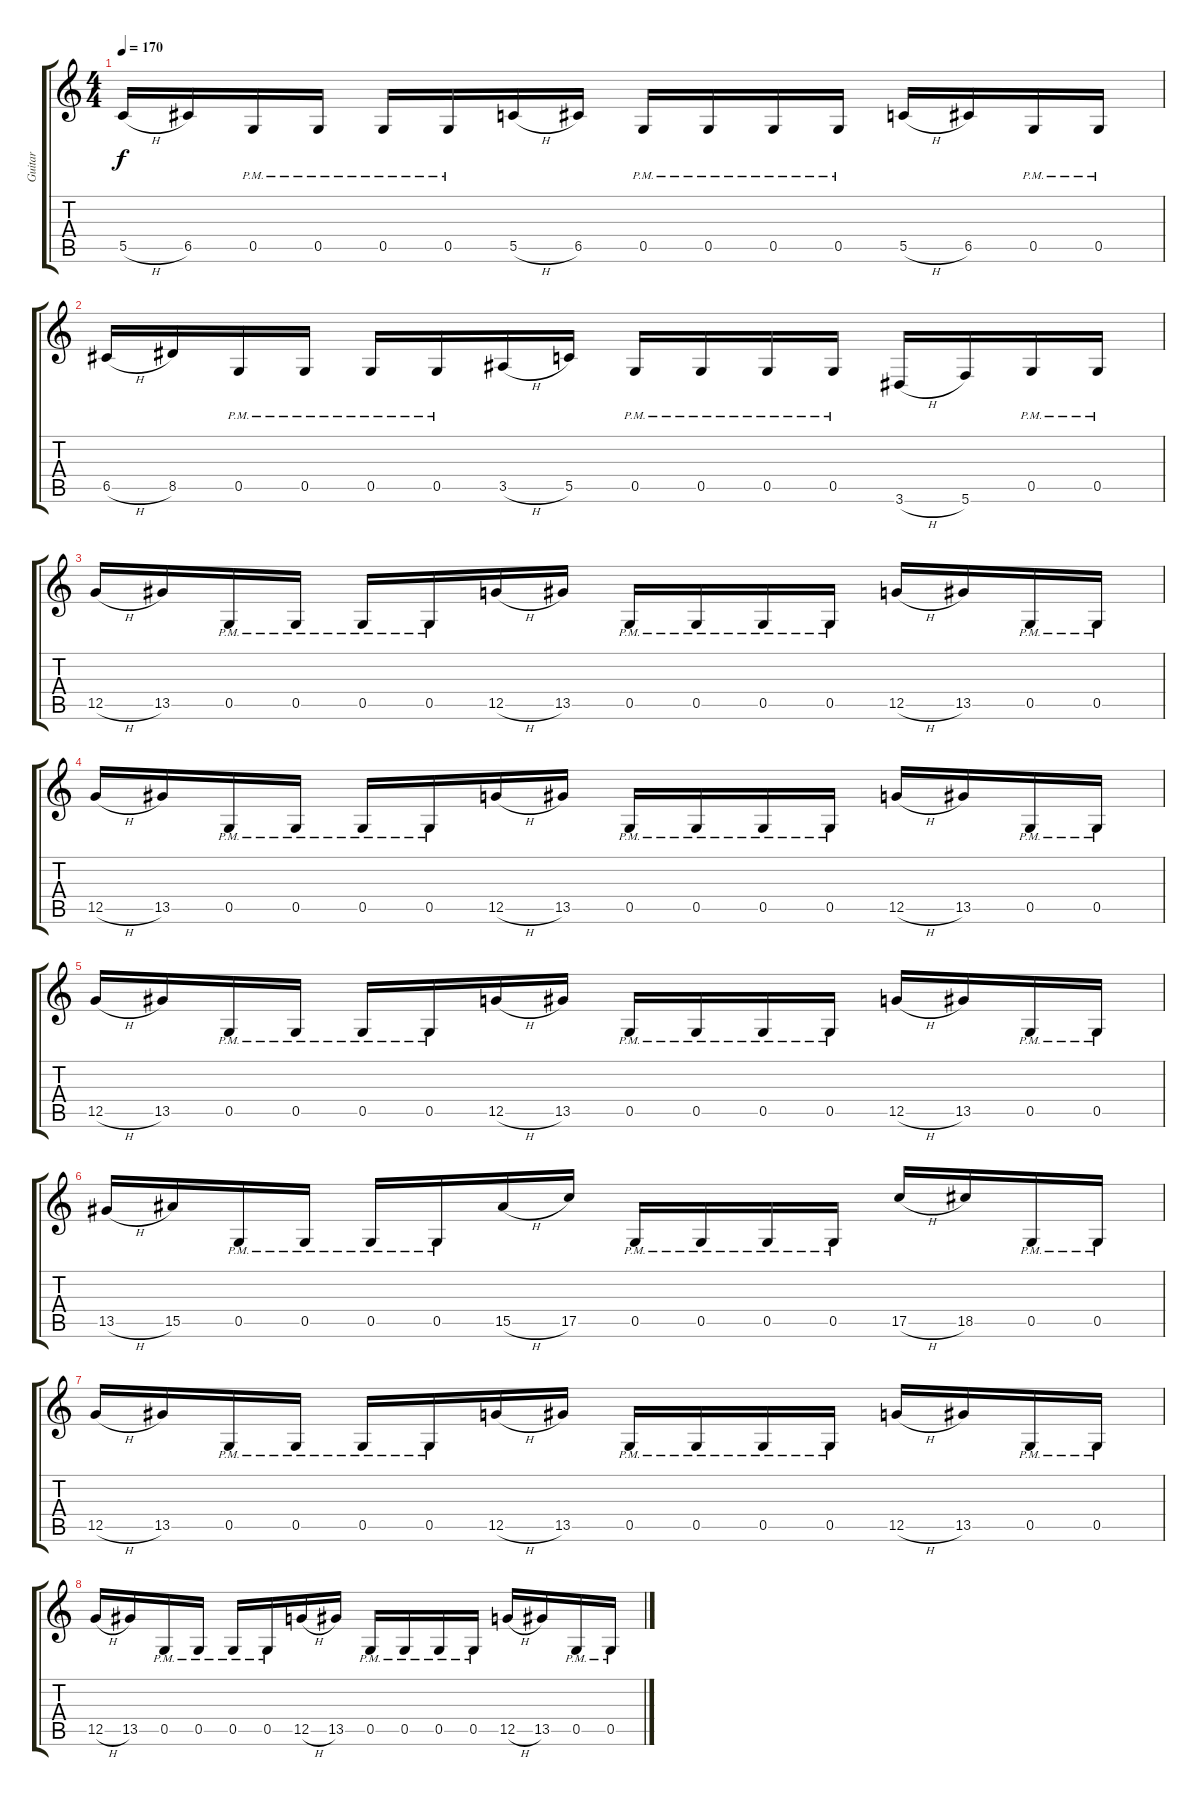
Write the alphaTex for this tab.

\track ("Guitar" "Guitar") {instrument overdrivenguitar}
\staff {score tabs}
\tuning (D4 A3 F3 C3 G2 C2) {hide}
\ts (4 4)
\tempo 170
\clef g2
\ks c
5.5{h}.16{dy f} 6.5.16 0.5{pm}.16 0.5{pm}.16 0.5{pm}.16 0.5{pm}.16 5.5{h}.16 6.5.16 0.5{pm}.16 0.5{pm}.16 0.5{pm}.16 0.5{pm}.16 5.5{h}.16 6.5.16 0.5{pm}.16 0.5{pm}.16 |
6.5{h}.16 8.5.16 0.5{pm}.16 0.5{pm}.16 0.5{pm}.16 0.5{pm}.16 3.5{h}.16 5.5.16 0.5{pm}.16 0.5{pm}.16 0.5{pm}.16 0.5{pm}.16 3.6{h}.16 5.6.16 0.5{pm}.16 0.5{pm}.16 |
12.5{h}.16 13.5.16 0.5{pm}.16 0.5{pm}.16 0.5{pm}.16 0.5{pm}.16 12.5{h}.16 13.5.16 0.5{pm}.16 0.5{pm}.16 0.5{pm}.16 0.5{pm}.16 12.5{h}.16 13.5.16 0.5{pm}.16 0.5{pm}.16 |
12.5{h}.16 13.5.16 0.5{pm}.16 0.5{pm}.16 0.5{pm}.16 0.5{pm}.16 12.5{h}.16 13.5.16 0.5{pm}.16 0.5{pm}.16 0.5{pm}.16 0.5{pm}.16 12.5{h}.16 13.5.16 0.5{pm}.16 0.5{pm}.16 |
12.5{h}.16 13.5.16 0.5{pm}.16 0.5{pm}.16 0.5{pm}.16 0.5{pm}.16 12.5{h}.16 13.5.16 0.5{pm}.16 0.5{pm}.16 0.5{pm}.16 0.5{pm}.16 12.5{h}.16 13.5.16 0.5{pm}.16 0.5{pm}.16 |
13.5{h}.16 15.5.16 0.5{pm}.16 0.5{pm}.16 0.5{pm}.16 0.5{pm}.16 15.5{h}.16 17.5.16 0.5{pm}.16 0.5{pm}.16 0.5{pm}.16 0.5{pm}.16 17.5{h}.16 18.5.16 0.5{pm}.16 0.5{pm}.16 |
12.5{h}.16 13.5.16 0.5{pm}.16 0.5{pm}.16 0.5{pm}.16 0.5{pm}.16 12.5{h}.16 13.5.16 0.5{pm}.16 0.5{pm}.16 0.5{pm}.16 0.5{pm}.16 12.5{h}.16 13.5.16 0.5{pm}.16 0.5{pm}.16 |
12.5{h}.16 13.5.16 0.5{pm}.16 0.5{pm}.16 0.5{pm}.16 0.5{pm}.16 12.5{h}.16 13.5.16 0.5{pm}.16 0.5{pm}.16 0.5{pm}.16 0.5{pm}.16 12.5{h}.16 13.5.16 0.5{pm}.16 0.5{pm}.16
